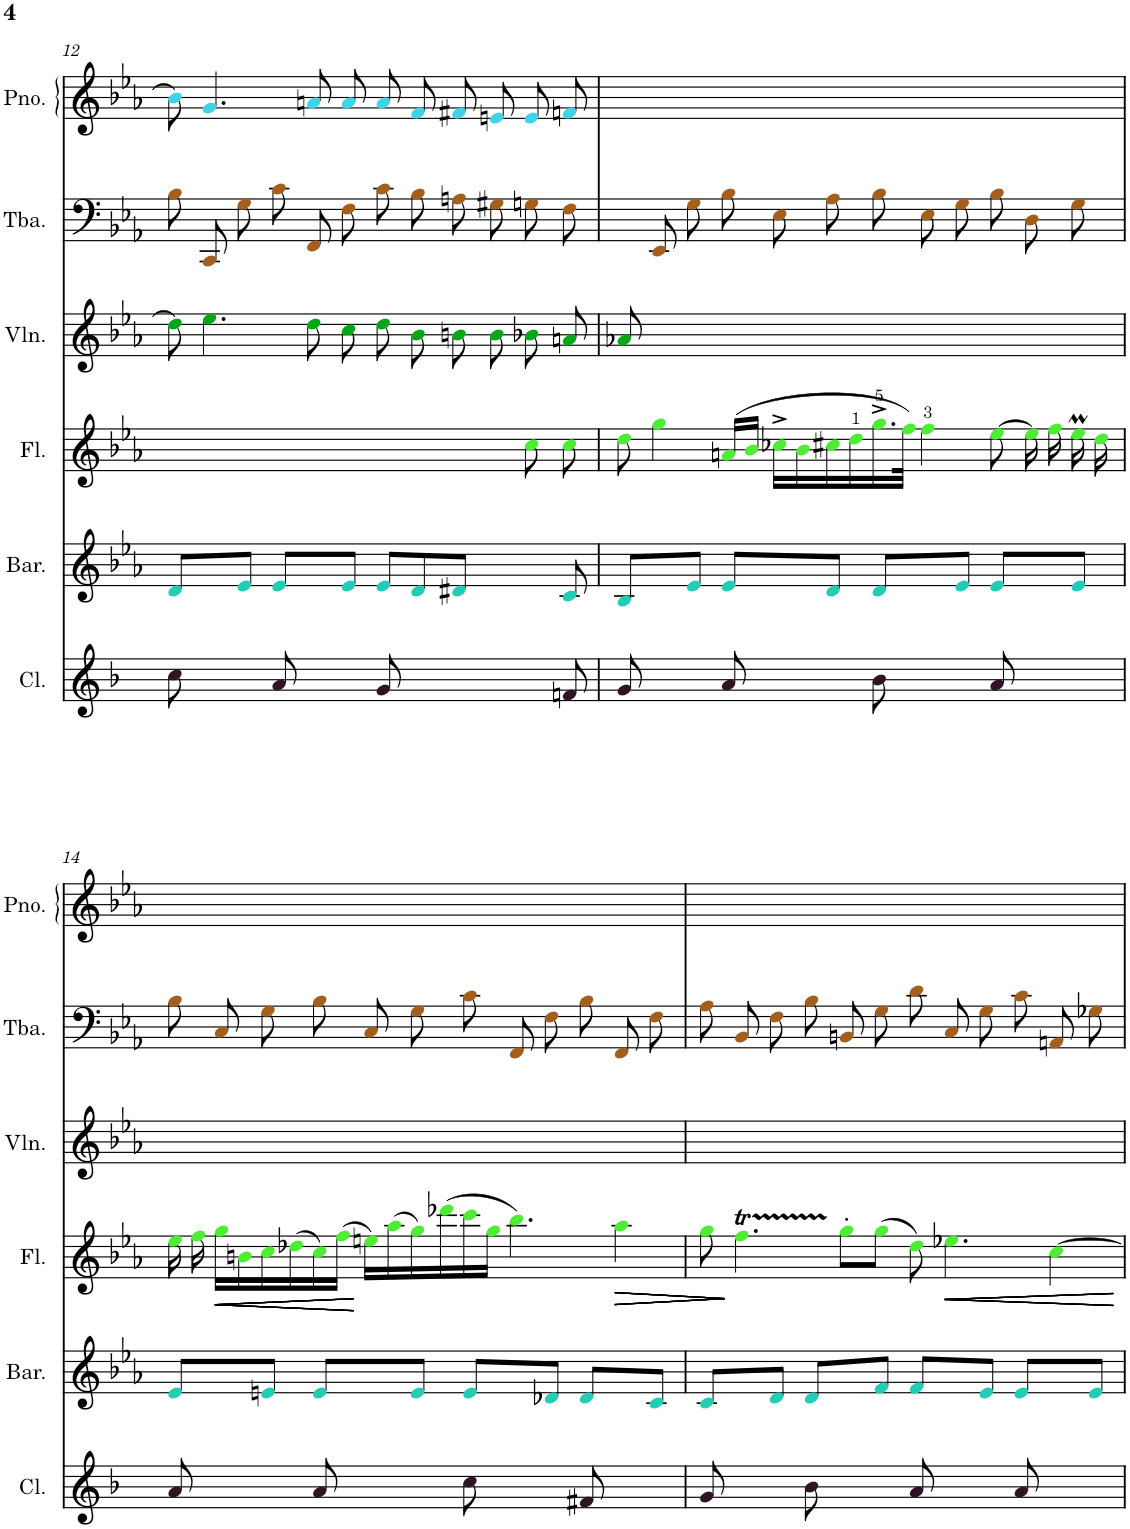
**kern	**kern	**kern	**dynam	**kern	**kern	**kern
*part6	*part5	*part4	*part4	*part3	*part2	*part1
*staff6	*staff5	*staff4	*staff4	*staff3	*staff2	*staff1
*I"Clarinet	*I"Baritone	*I"Flute	*	*I"Violin	*I"Tuba	*I"Piano
*I'Cl.	*I'Bar.	*I'Fl.	*	*I'Vln.	*I'Tba.	*I'Pno.
!!LO:PB:g=z
*clefG2	*clefG2	*clefG2	*	*clefG2	*clefF4	*clefG2
*Trd1c2	*	*	*	*	*	*
*k[b-]	*k[b-e-a-]	*k[b-e-a-]	*	*k[b-e-a-]	*k[b-e-a-]	*k[b-e-a-]
*M12/8	*M12/8	*M12/8	*	*M12/8	*M12/8	*M12/8
=12	=12	=12	=12	=12	=12	=12
8cci\	8dj/L	8ryy	.	8ddZ\]	8B-V\L	8b-N\]
4ryy	8ryy	1ryy	.	4.ee-Z\	8CCV\	4.gN/
.	8e-j/J	.	.	.	8GV\J	.
8ai/	8e-j/L	.	.	.	8cV\L	.
4ryy	8ryy	.	.	8ddZ\L	8FFV\	8anN/L
.	8e-j/J	.	.	8ccZ\J	8FV\J	8aN/J
8gi/	8e-j/L	.	.	8ddZ\L	8cV\L	8aN/L
2ryy	8dj/	.	.	8b-Z\	8B-V\	8fN/
.	8d#Xj/J	.	.	8bnZ\J	8AnV\J	8f#XN/J
.	4ryy	8ryy	.	8bZ/L	8G#XV\L	8enN/L
.	.	8ccl\	.	8b-XZ/	8GnV\	8eN/
8fni/	8cj/	8ccl\	.	8anZ/J	8FV\J	8fnN/J
=13	=13	=13	=13	=13	=13	=13
8gi/	8B-j/L	8ddl\	.	8a-XZ/	8ryy	1.ryy
4ryy	8ryy	4ggl\	.	1ryy	8EE-V/L	.
.	8e-j/J	.	.	.	8GV/J	.
8ai/	8e-j/L	(16anl/LL	.	.	8B-V\L	.
.	.	16b-l/JJ	.	.	.	.
4ryy	8ryy	16cc-X^l\LL	.	.	8E-V\	.
.	.	16b-l\	.	.	.	.
.	8dj/J	16cc#Xl\	.	.	8A-V\J	.
.	.	16ddl\	.	.	.	.
8b-i\	8dj/L	16.gg^l\	.	.	8B-V\L	.
.	.	32ffl\JJk)	.	.	.	.
4ryy	8ryy	4ffl\	.	.	8E-V\	.
.	8e-j/J	.	.	.	8GV\J	.
8ai/	8e-j/L	[8ee-l\	.	4.ryy	8B-V\L	.
4ryy	8ryy	16ee-l\]	.	.	8DV\	.
.	.	16ffl\	.	.	.	.
.	8e-j/J	16ee->l\	.	.	8GV\J	.
.	.	16ddl\	.	.	.	.
!!LO:LB:g=z
=14	=14	=14	=14	=14	=14	=14
8ai/	8e-j/L	16ee-l\	.	8ryy	8B-V\L	8ryy
.	.	16ffl\	.	.	.	.
!	!	!	!LO:HP:b	!	!	!
4ryy	8ryy	16ggl\LL	<	1ryy	8CV\	1ryy
!	!	!	!LO:HP:b	!	!	!
.	.	16bnl\	<	.	.	.
!	!	!	!LO:HP:b	!	!	!
.	8enj/J	16ccl\	<	.	8GV\J	.
!	!	!	!LO:HP:b	!	!	!
.	.	(16dd-Xl\	<	.	.	.
!	!	!	!LO:HP:b	!	!	!
8ai/	8ej/L	16ccl\)	<	.	8B-V\L	.
.	.	(16ffl\JJ	.	.	.	.
4ryy	8ryy	16eenl\LL)	[ [ [ [ [	.	8CV\	.
.	.	(16aa-l\	.	.	.	.
.	8ej/J	16ggl\)	.	.	8GV\J	.
.	.	(16ddd-Xl\	.	.	.	.
8cci\	8ej/L	16cccl\	.	.	8cV\L	.
.	.	16ggl\JJ	.	.	.	.
4ryy	8ryy	4.bb-l\)	.	.	8FFV\	.
.	8d-Xj/J	.	.	.	8FV\J	.
8f#Xi/	8d-j/L	.	.	4.ryy	8B-V\L	4.ryy
!	!	!	!LO:HP:b	!	!	!
4ryy	8ryy	4aa-l\	>	.	8FFV\	.
.	8cj/J	.	.	.	8FV\J	.
=15	=15	=15	=15	=15	=15	=15
!	!	!	!LO:HP:b	!	!	!
!	!	!	!LO:HP:n=1:b	!	!	!
!	!	!	!LO:HP:n=1:b	!	!	!
!	!	!	!LO:HP:n=1:b	!	!	!
8gi/	8cj/L	8ggl\	> > > >	1.ryy	8A-V\L	1.ryy
4ryy	8ryy	4.ffTl\	] ]	.	8BB-V\	.
.	8dj/J	.	.	.	8FV\J	.
8b-i\	8dj/L	.	.	.	8B-V\L	.
4ryy	8ryy	8gg'l\L	]	.	8BBnV\	.
.	8fj/J	(8ggl\J	]	.	8GV\J	.
8ai/	8fj/L	8ddl\)	]	.	8dV\L	.
!	!	!	!LO:HP:b	!	!	!
4ryy	8ryy	4.ee-Xl\	<	.	8CV\	.
.	8e-j/J	.	.	.	8GV\J	.
8ai/	8e-j/L	.	.	.	8cV\L	.
!	!	!	!LO:HP:b	!	!	!
4ryy	8ryy	[4ccl\	<	.	8AAnV\	.
.	8e-j/J	.	.	.	8G-XV\J	.
.	.	.	[ [	.	.	.
=	=	=	=	=	=	=
*-	*-	*-	*-	*-	*-	*-
